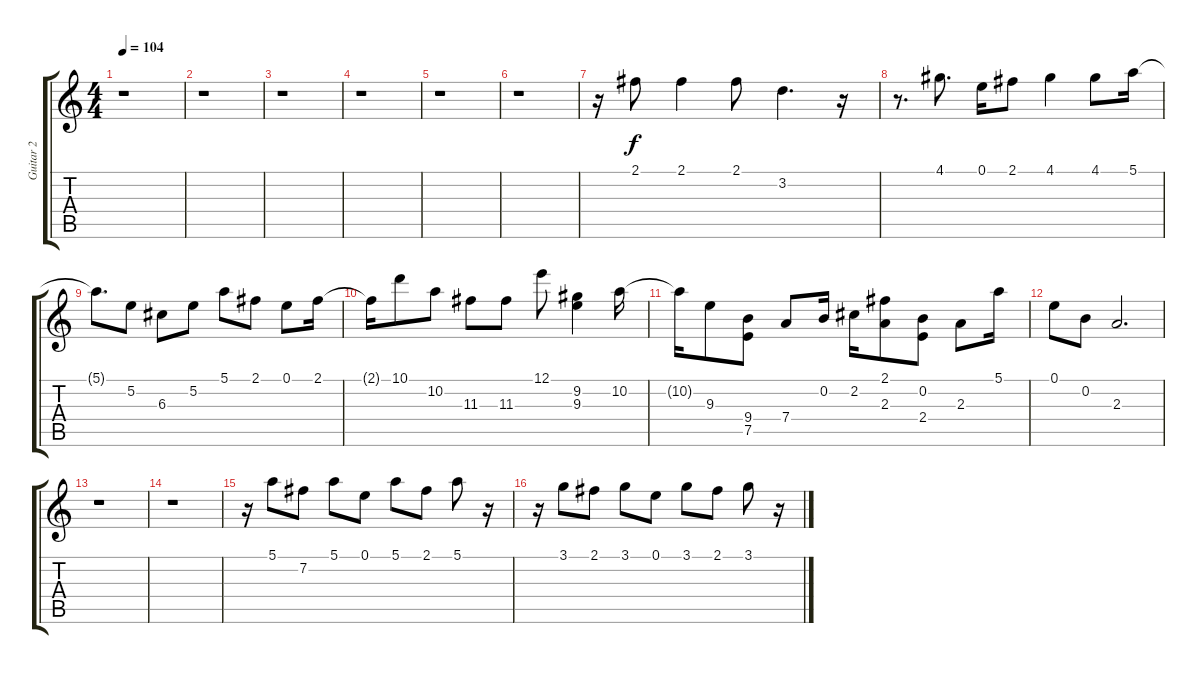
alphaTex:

\track ("Guitar 2" "Guitar 2") {instrument electricguitarjazz}
\staff {score tabs}
\tuning (E4 B3 G3 D3 A2 E2) {hide}
\ts (4 4)
\tempo 104
\clef g2
\ks c
r.1{dy f} |
r.1 |
r.1 |
r.1 |
r.1 |
r.1 |
r.16 2.1.8 2.1.4 2.1.8 3.2.4{d} r.16 |
r.8{d} 4.1.8{d} 0.1.16 2.1.8 4.1.4 4.1.8 5.1.16 |
5.1{t}.8{d} 5.2.8 6.3.8 5.2.8 5.1.8 2.1.8 0.1.8 2.1.16 |
2.1{t}.16 10.1.8 10.2.8 11.3.8 11.3.8 12.1.8 (9.2 9.3).4 10.2.16 |
10.2{t}.16 9.3.8 (9.4 7.5).8 7.4.8 0.2.16 2.2.16 (2.1 2.3).8 (0.2 2.4).8 2.3.8 5.1.16 |
0.1.8 0.2.8 2.3.2{d} |
r.1 |
r.1 |
r.16 5.1.8 7.2.8 5.1.8 0.1.8 5.1.8 2.1.8 5.1.8 r.16 |
r.16 3.1.8 2.1.8 3.1.8 0.1.8 3.1.8 2.1.8 3.1.8 r.16
